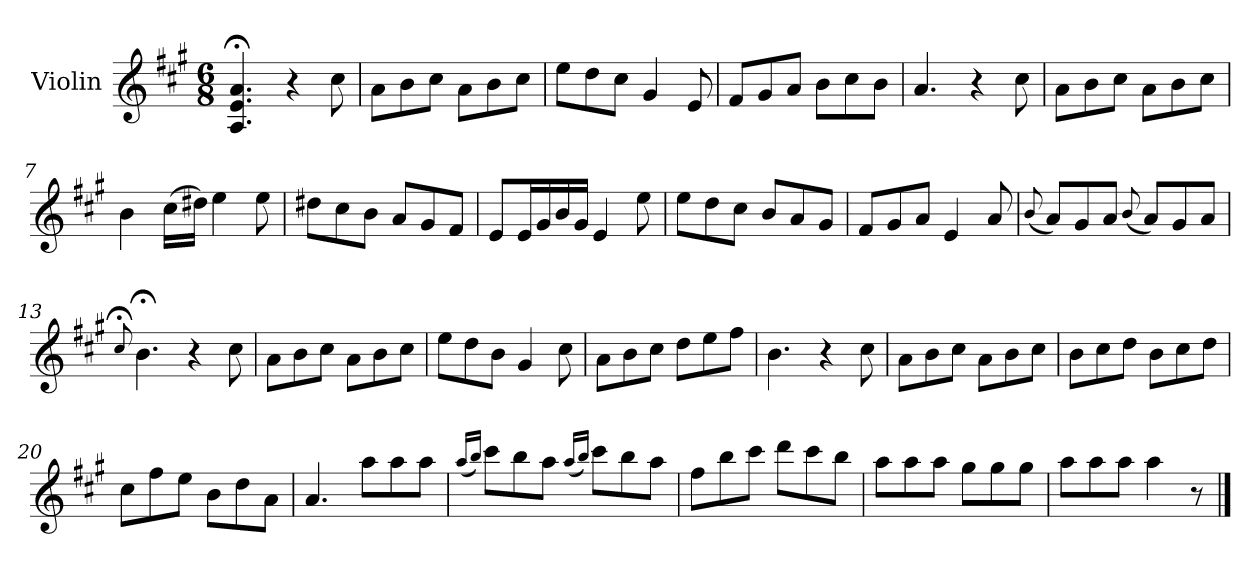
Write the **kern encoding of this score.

**kern
*part1
*staff1
*I"Violin
*I'Vln.
*clefG2
*k[f#c#g#]
*M6/8
=1
4.A;</ 4.e;</ 4.a;</
4r
8cc#\
=2
8a\L
8b\
8cc#\J
8a\L
8b\
8cc#\J
=3
8ee\L
8dd\
8cc#\J
4g#/
8e/
=4
8f#/L
8g#/
8a/J
8b\L
8cc#\
8b\J
=5
4.a/
4r
8cc#\
=6
8a\L
8b\
8cc#\J
8a\L
8b\
8cc#\J
!!LO:LB:g=z
=7
4b\
(>16cc#\LL
16dd#X\JJ)
4ee\
8ee\
=8
8dd#X\L
8cc#\
8b\J
8a/L
8g#/
8f#/J
=9
8e/L
16e/L
16g#/
16b/
16g#/JJ
4e/
8ee\
=10
8ee\L
8dd\
8cc#\J
8b/L
8a/
8g#/J
=11
8f#/L
8g#/
8a/J
4e/
8a/
!!LO:LB:g=z
=12
(<8qqb/
8a/L)
8g#/
8a/J
(<8qqb/
8a/L)
8g#/
8a/J
=13
8qqcc#;</
4.b;<\
4r
8cc#\
=14
8a\L
8b\
8cc#\J
8a\L
8b\
8cc#\J
=15
8ee\L
8dd\
8b\J
4g#/
8cc#\
=16
8a\L
8b\
8cc#\J
8dd\L
8ee\
8ff#\J
=17
4.b\
4r
8cc#\
!!LO:LB:g=z
=18
8a\L
8b\
8cc#\J
8a\L
8b\
8cc#\J
=19
8b\L
8cc#\
8dd\J
8b\L
8cc#\
8dd\J
=20
8cc#\L
8ff#\
8ee\J
8b\L
8dd\
8a\J
=21
4.a/
8aa\L
8aa\
8aa\J
=22
(<16qqaa/LL
16qqbb/JJ)
8ccc#\L
8bb\
8aa\J
(<16qqaa/LL
16qqbb/JJ)
8ccc#\L
8bb\
8aa\J
!!LO:LB:g=z
=23
8ff#\L
8bb\
8ccc#\J
8ddd\L
8ccc#\
8bb\J
=24
8aa\L
8aa\
8aa\J
8gg#\L
8gg#\
8gg#\J
=25
8aa\L
8aa\
8aa\J
4aa\
8r
==
*-
